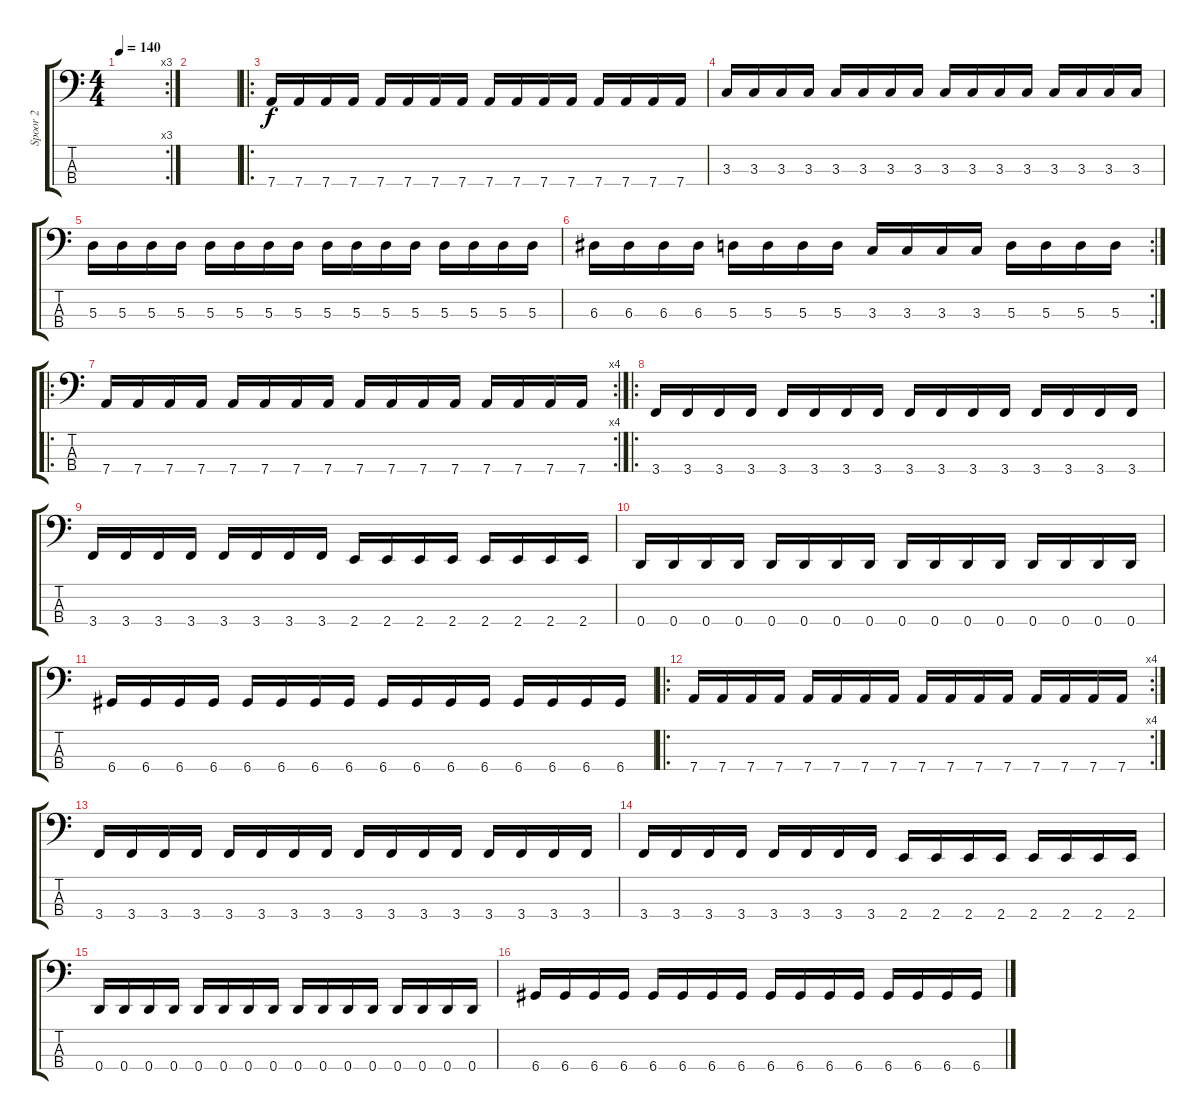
\track ("Spoor 2" "Spoor 2") {instrument electricbassfinger}
\staff {score tabs}
\tuning (G2 D2 A1 D1) {hide}
\rc 3
\ts (4 4)
\tempo 140
\clef f4
\ks c
|
|
\ro
7.4.16 7.4.16 7.4.16 7.4.16 7.4.16 7.4.16 7.4.16 7.4.16 7.4.16 7.4.16 7.4.16 7.4.16 7.4.16 7.4.16 7.4.16 7.4.16 |
3.3.16 3.3.16 3.3.16 3.3.16 3.3.16 3.3.16 3.3.16 3.3.16 3.3.16 3.3.16 3.3.16 3.3.16 3.3.16 3.3.16 3.3.16 3.3.16 |
5.3.16 5.3.16 5.3.16 5.3.16 5.3.16 5.3.16 5.3.16 5.3.16 5.3.16 5.3.16 5.3.16 5.3.16 5.3.16 5.3.16 5.3.16 5.3.16 |
\rc 2
6.3.16 6.3.16 6.3.16 6.3.16 5.3.16 5.3.16 5.3.16 5.3.16 3.3.16 3.3.16 3.3.16 3.3.16 5.3.16 5.3.16 5.3.16 5.3.16 |
\ro
\rc 4
7.4.16{dy f} 7.4.16 7.4.16 7.4.16 7.4.16 7.4.16 7.4.16 7.4.16 7.4.16 7.4.16 7.4.16 7.4.16 7.4.16 7.4.16 7.4.16 7.4.16 |
\ro
3.4.16 3.4.16 3.4.16 3.4.16 3.4.16 3.4.16 3.4.16 3.4.16 3.4.16 3.4.16 3.4.16 3.4.16 3.4.16 3.4.16 3.4.16 3.4.16 |
3.4.16 3.4.16 3.4.16 3.4.16 3.4.16 3.4.16 3.4.16 3.4.16 2.4.16 2.4.16 2.4.16 2.4.16 2.4.16 2.4.16 2.4.16 2.4.16 |
0.4.16 0.4.16 0.4.16 0.4.16 0.4.16 0.4.16 0.4.16 0.4.16 0.4.16 0.4.16 0.4.16 0.4.16 0.4.16 0.4.16 0.4.16 0.4.16 |
6.4.16 6.4.16 6.4.16 6.4.16 6.4.16 6.4.16 6.4.16 6.4.16 6.4.16 6.4.16 6.4.16 6.4.16 6.4.16 6.4.16 6.4.16 6.4.16 |
\ro
\rc 4
7.4.16 7.4.16 7.4.16 7.4.16 7.4.16 7.4.16 7.4.16 7.4.16 7.4.16 7.4.16 7.4.16 7.4.16 7.4.16 7.4.16 7.4.16 7.4.16 |
3.4.16 3.4.16 3.4.16 3.4.16 3.4.16 3.4.16 3.4.16 3.4.16 3.4.16 3.4.16 3.4.16 3.4.16 3.4.16 3.4.16 3.4.16 3.4.16 |
3.4.16 3.4.16 3.4.16 3.4.16 3.4.16 3.4.16 3.4.16 3.4.16 2.4.16 2.4.16 2.4.16 2.4.16 2.4.16 2.4.16 2.4.16 2.4.16 |
0.4.16 0.4.16 0.4.16 0.4.16 0.4.16 0.4.16 0.4.16 0.4.16 0.4.16 0.4.16 0.4.16 0.4.16 0.4.16 0.4.16 0.4.16 0.4.16 |
6.4.16 6.4.16 6.4.16 6.4.16 6.4.16 6.4.16 6.4.16 6.4.16 6.4.16 6.4.16 6.4.16 6.4.16 6.4.16 6.4.16 6.4.16 6.4.16
